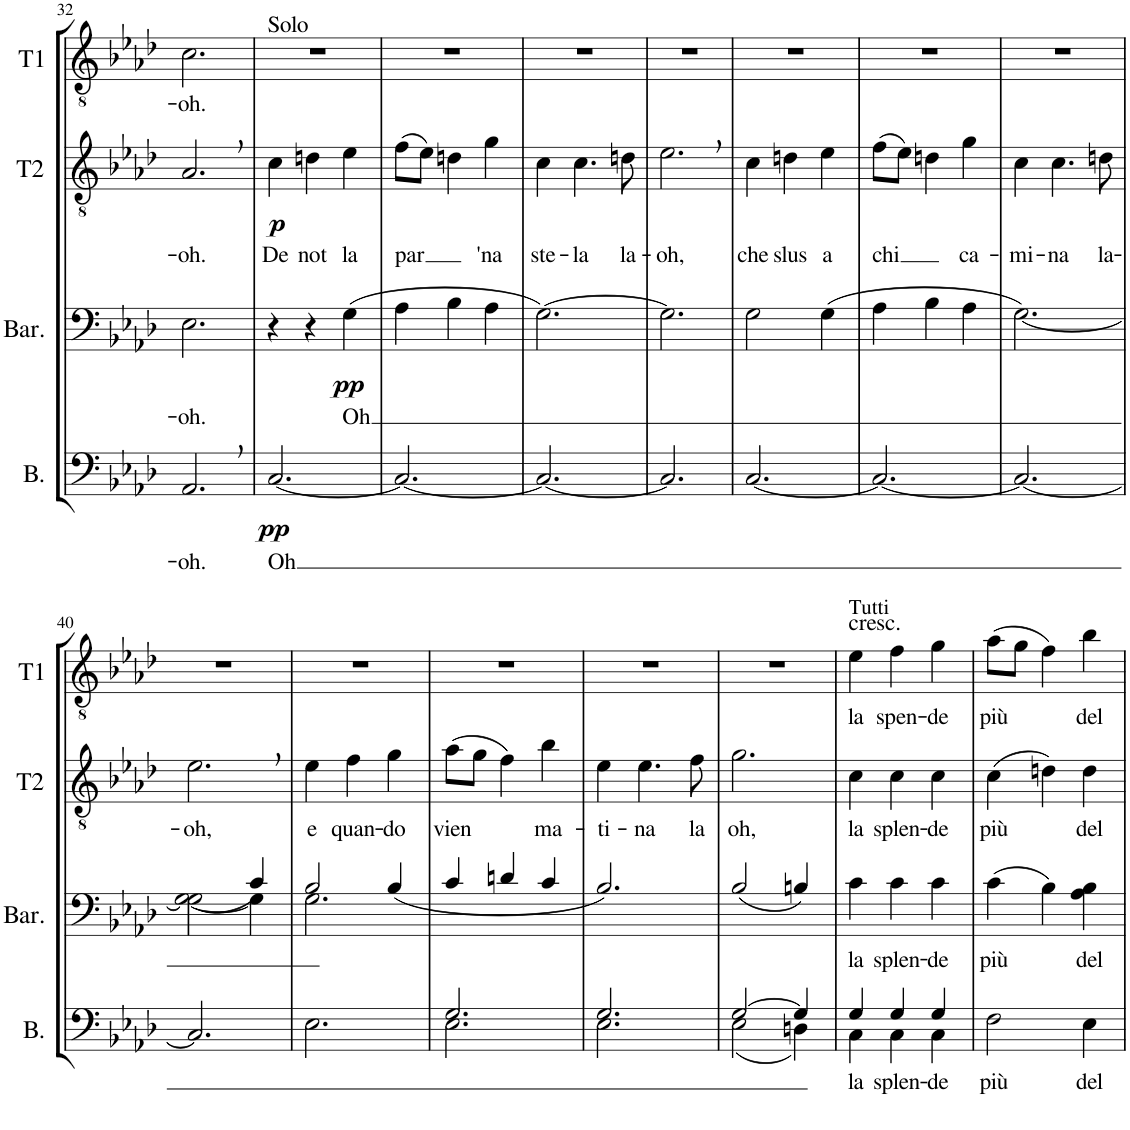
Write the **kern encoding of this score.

**kern	**text	**dynam	**kern	**text	**dynam	**kern	**text	**dynam	**kern	**text
*part4	*part4	*part4	*part3	*part3	*part3	*part2	*part2	*part2	*part1	*part1
*staff4	*staff4	*staff4	*staff3	*staff3	*staff3	*staff2	*staff2	*staff2	*staff1	*staff1
*I"Bass	*	*	*I"Baritone	*	*	*I"Tenor2	*	*	*I"Tenor1	*
*I'B.	*	*	*I'Bar.	*	*	*I'T2	*	*	*I'T1	*
!!LO:PB:g=z
*clefF4	*	*	*clefF4	*	*	*clefGv2	*	*	*clefGv2	*
*k[b-e-a-d-]	*	*	*k[b-e-a-d-]	*	*	*k[b-e-a-d-]	*	*	*k[b-e-a-d-]	*
*M3/4	*	*	*M3/4	*	*	*M3/4	*	*	*M3/4	*
=32	=32	=32	=32	=32	=32	=32	=32	=32	=32	=32
!	!LO:LY:b	!	!	!LO:LY:b	!	!	!LO:LY:b	!	!	!LO:LY:b
2.AA-,/	-oh.	.	2.E-\	-oh.	.	2.A-,/	-oh.	.	2.c\	-oh.
=33	=33	=33	=33	=33	=33	=33	=33	=33	=33	=33
!	!	!	!	!	!	!	!	!	!LO:TX:a:t=Solo	!
!	!LO:LY:b	!LO:DY:b	!	!	!	!	!LO:LY:b	!LO:DY:b	!	!
[2.C/	Oh	pp	4r	.	.	4c\	De	p	2.r	.
!	!	!	!	!	!	!	!LO:LY:b	!	!	!
.	.	.	4r	.	.	4dn\	not	.	.	.
!	!	!	!	!LO:LY:b	!LO:DY:b	!	!LO:LY:b	!	!	!
.	.	.	(4G\	Oh	pp	4e-\	la	.	.	.
=34	=34	=34	=34	=34	=34	=34	=34	=34	=34	=34
!	!	!	!	!	!	!	!LO:LY:b	!	!	!
2.C/_	.	.	4A-\	.	.	(8f\L	par	.	2.r	.
.	.	.	.	.	.	8e-\J)	.	.	.	.
.	.	.	4B-\	.	.	4dn\	.	.	.	.
!	!	!	!	!	!	!	!LO:LY:b	!	!	!
.	.	.	4A-\	.	.	4g\	'na	.	.	.
=35	=35	=35	=35	=35	=35	=35	=35	=35	=35	=35
!	!	!	!	!	!	!	!LO:LY:b	!	!	!
2.C/_	.	.	[2.G\)	.	.	4c\	ste-	.	2.r	.
!	!	!	!	!	!	!	!LO:LY:b	!	!	!
.	.	.	.	.	.	4.c\	-la	.	.	.
!	!	!	!	!	!	!	!LO:LY:b	!	!	!
.	.	.	.	.	.	8dn\	la-	.	.	.
=36	=36	=36	=36	=36	=36	=36	=36	=36	=36	=36
!	!	!	!	!	!	!	!LO:LY:b	!	!	!
2.C/]	.	.	2.G\]	.	.	2.e-,\	-oh,	.	2.r	.
=37	=37	=37	=37	=37	=37	=37	=37	=37	=37	=37
!	!	!	!	!	!	!	!LO:LY:b	!	!	!
[2.C/	.	.	2G\	.	.	4c\	che	.	2.r	.
!	!	!	!	!	!	!	!LO:LY:b	!	!	!
.	.	.	.	.	.	4dn\	slus	.	.	.
!	!	!	!	!	!	!	!LO:LY:b	!	!	!
.	.	.	(4G\	.	.	4e-\	a	.	.	.
=38	=38	=38	=38	=38	=38	=38	=38	=38	=38	=38
!	!	!	!	!	!	!	!LO:LY:b	!	!	!
2.C/_	.	.	4A-\	.	.	(8f\L	chi	.	2.r	.
.	.	.	.	.	.	8e-\J)	.	.	.	.
.	.	.	4B-\	.	.	4dn\	.	.	.	.
!	!	!	!	!	!	!	!LO:LY:b	!	!	!
.	.	.	4A-\	.	.	4g\	ca-	.	.	.
=39	=39	=39	=39	=39	=39	=39	=39	=39	=39	=39
!	!	!	!	!	!	!	!LO:LY:b	!	!	!
2.C/_	.	.	[2.G\)	.	.	4c\	-mi-	.	2.r	.
!	!	!	!	!	!	!	!LO:LY:b	!	!	!
.	.	.	.	.	.	4.c\	-na	.	.	.
!	!	!	!	!	!	!	!LO:LY:b	!	!	!
.	.	.	.	.	.	8dn\	la-	.	.	.
!!LO:LB:g=z
=40	=40	=40	=40	=40	=40	=40	=40	=40	=40	=40
*	*	*	*^	*	*	*	*	*	*	*
!	!	!	!	!	!	!	!	!LO:LY:b	!	!	!
2.C/]	.	.	2G\_	(2G\	.	.	2.e-,\	-oh,	.	2.r	.
.	.	.	4G\]	4c/)	.	.	.	.	.	.	.
=41	=41	=41	=41	=41	=41	=41	=41	=41	=41	=41	=41
!	!	!	!	!	!	!	!	!LO:LY:b	!	!	!
2.E-\	.	.	2.G\	2B-/	.	.	4e-\	e	.	2.r	.
!	!	!	!	!	!	!	!	!LO:LY:b	!	!	!
.	.	.	.	.	.	.	4f\	quan-	.	.	.
!	!	!	!	!	!	!	!	!LO:LY:b	!	!	!
.	.	.	.	(4B-/	.	.	4g\	-do	.	.	.
=42	=42	=42	=42	=42	=42	=42	=42	=42	=42	=42	=42
*^	*	*	*	*	*	*	*	*	*	*	*
!	!	!	!	!	!	!	!	!	!LO:LY:b	!	!	!
2.G/	2.E-\	.	.	2.ryy	4c/	.	.	(8a-\L	vien	.	2.r	.
.	.	.	.	.	.	.	.	8g\J	.	.	.	.
.	.	.	.	.	4dn/	.	.	4f\)	.	.	.	.
!	!	!	!	!	!	!	!	!	!LO:LY:b	!	!	!
.	.	.	.	.	4c/	.	.	4b-\	ma-	.	.	.
=43	=43	=43	=43	=43	=43	=43	=43	=43	=43	=43	=43	=43
!	!	!	!	!	!	!	!	!	!LO:LY:b	!	!	!
2.G/	2.E-\	.	.	2.ryy	2.B-/)	.	.	4e-\	-ti-	.	2.r	.
!	!	!	!	!	!	!	!	!	!LO:LY:b	!	!	!
.	.	.	.	.	.	.	.	4.e-\	-na	.	.	.
!	!	!	!	!	!	!	!	!	!LO:LY:b	!	!	!
.	.	.	.	.	.	.	.	8f\	la	.	.	.
=44	=44	=44	=44	=44	=44	=44	=44	=44	=44	=44	=44	=44
!	!	!	!	!	!	!	!	!	!LO:LY:b	!	!	!
[2G/	(2E-\	.	.	2.ryy	(2B-/	.	.	2.g\	oh,	.	2.r	.
4G/]	4Dn\)	.	.	.	4Bn/)	.	.	.	.	.	.	.
=45	=45	=45	=45	=45	=45	=45	=45	=45	=45	=45	=45	=45
!	!	!	!	!	!	!	!	!	!	!	!LO:TX:a:t=cresc.	!
!	!	!	!	!	!	!	!	!	!	!	!LO:TX:a:t=Tutti	!
!	!	!LO:LY:b	!	!	!	!LO:LY:b	!	!	!LO:LY:b	!	!	!LO:LY:b
*	*	*	*	*v	*v	*	*	*	*	*	*	*
4G/	4C\	la	.	4c\	la	.	4c\	la	.	4e-\	la
!	!	!LO:LY:b	!	!	!LO:LY:b	!	!	!LO:LY:b	!	!	!LO:LY:b
4G/	4C\	splen-	.	4c\	splen-	.	4c\	splen-	.	4f\	spen-
!	!	!LO:LY:b	!	!	!LO:LY:b	!	!	!LO:LY:b	!	!	!LO:LY:b
4G/	4C\	-de	.	4c\	-de	.	4c\	-de	.	4g\	-de
=46	=46	=46	=46	=46	=46	=46	=46	=46	=46	=46	=46
!	!	!LO:LY:b	!	!	!LO:LY:b	!	!	!LO:LY:b	!	!	!LO:LY:b
*v	*v	*	*	*	*	*	*	*	*	*	*
2F\	più	.	(4c\	più	.	(4c\	più	.	(8a-\L	più
.	.	.	.	.	.	.	.	.	8g\J	.
.	.	.	4B-\)	.	.	4dn\)	.	.	4f\)	.
!	!LO:LY:b	!	!	!LO:LY:b	!	!	!LO:LY:b	!	!	!LO:LY:b
4E-\	del	.	4A-\ 4B-\	del	.	4d\	del	.	4b-\	del
=	=	=	=	=	=	=	=	=	=	=
*-	*-	*-	*-	*-	*-	*-	*-	*-	*-	*-
